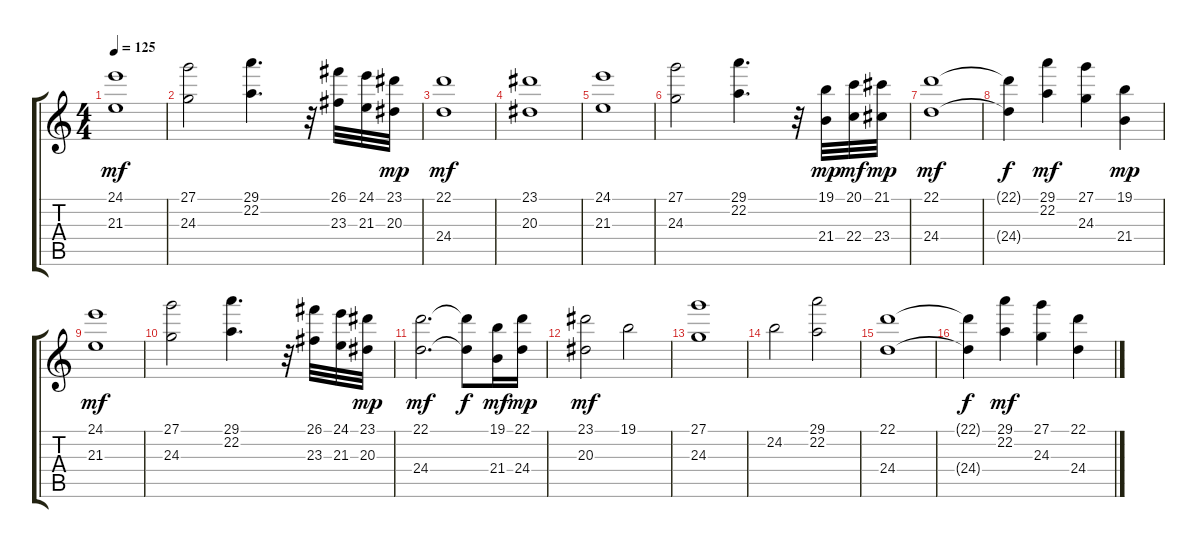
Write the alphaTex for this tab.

\track "" {instrument pad5bowed}
\staff {score tabs}
\tuning (E4 B3 G3 D3 A2 E2) {hide}
\ts (4 4)
\tempo 125
\clef g2
\ks c
(24.1 21.3).1{dy mf} |
(27.1 24.3).2 (29.1 22.2).4{d} r.32 (26.1 23.3).32 (24.1 21.3).32 (23.1 20.3).32{dy mp} |
(22.1 24.4).1{dy mf} |
(23.1 20.3).1 |
(24.1 21.3).1 |
(27.1 24.3).2 (29.1 22.2).4{d} r.32 (19.1 21.4).32{dy mp} (20.1 22.4).32{dy mf} (21.1 23.4).32{dy mp} |
(22.1 24.4).1{dy mf} |
(22.1{t} 24.4{t}).4{dy f} (29.1 22.2).4{dy mf} (27.1 24.3).4 (19.1 21.4).4{dy mp} |
(24.1 21.3).1{dy mf} |
(27.1 24.3).2 (29.1 22.2).4{d} r.32 (26.1 23.3).32 (24.1 21.3).32 (23.1 20.3).32{dy mp} |
(22.1 24.4).2{d dy mf} (22.1{t} 24.4{t}).8{dy f} (19.1 21.4).16{dy mf} (22.1 24.4).16{dy mp} |
(23.1 20.3).2{dy mf} 19.1.2 |
(27.1 24.3).1 |
24.2.2 (29.1 22.2).2 |
(22.1 24.4).1 |
(22.1{t} 24.4{t}).4{dy f} (29.1 22.2).4{dy mf} (27.1 24.3).4 (22.1 24.4).4
